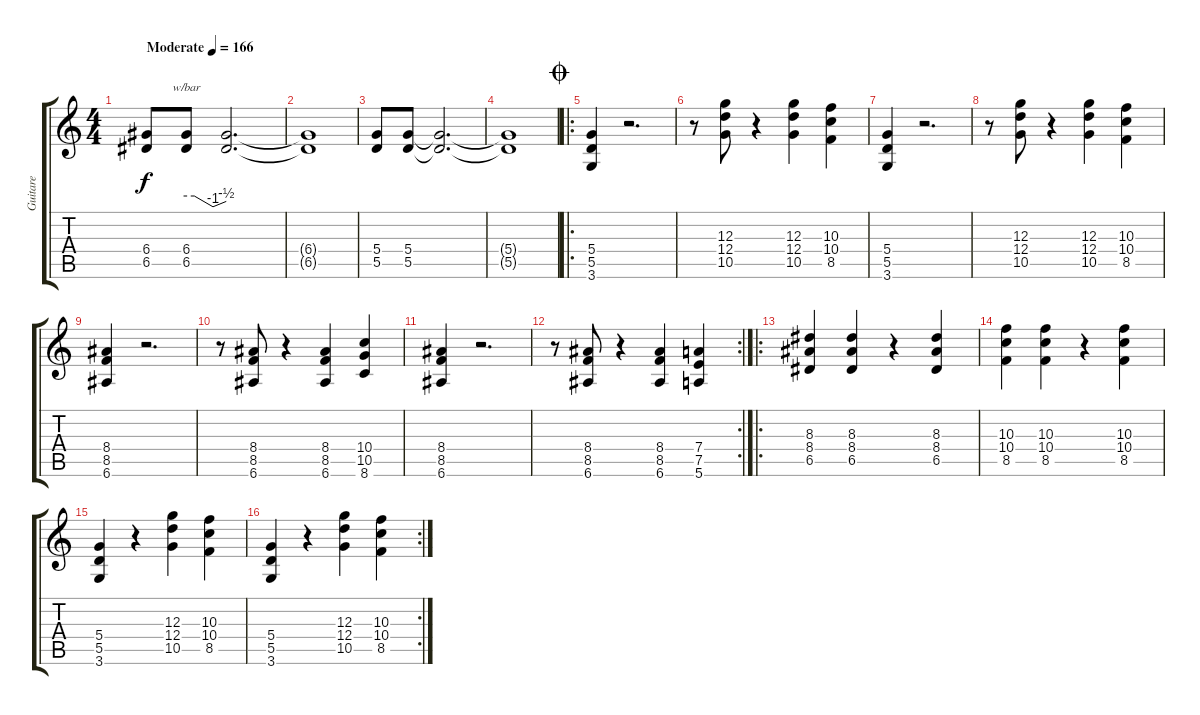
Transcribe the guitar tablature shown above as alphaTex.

\track ("Guitare" "Guitare") {instrument distortionguitar}
\staff {score tabs}
\tuning (E4 B3 G3 D3 A2 E2) {hide}
\ts (4 4)
\tempo (166 "Moderate")
\clef g2
\ks c
(6.4 6.5).8{dy f instrument distortionguitar} (6.4 6.5).8{tbe (custom default 0 0 12 0 40 -4 60 -2)} (6.4{t} 6.5{t}).2{d} |
(6.4{t} 6.5{t}).1 |
(5.4 5.5).8 (5.4 5.5).8 (5.4{t} 5.5{t}).2{d} |
(5.4{t} 5.5{t}).1 |
\ro
\jump coda
(5.4 5.5 3.6).4 r.2{d} |
r.8 (12.3 12.4 10.5).8 r.4 (12.3 12.4 10.5).4 (10.3 10.4 8.5).4 |
(5.4 5.5 3.6).4 r.2{d} |
r.8 (12.3 12.4 10.5).8 r.4 (12.3 12.4 10.5).4 (10.3 10.4 8.5).4 |
(8.4 8.5 6.6).4 r.2{d} |
r.8 (8.4 8.5 6.6).8 r.4 (8.4 8.5 6.6).4 (10.4 10.5 8.6).4 |
(8.4 8.5 6.6).4 r.2{d} |
\rc 2
r.8 (8.4 8.5 6.6).8 r.4 (8.4 8.5 6.6).4 (7.4 7.5 5.6).4 |
\ro
(8.3 8.4 6.5).4 (8.3 8.4 6.5).4 r.4 (8.3 8.4 6.5).4 |
(10.3 10.4 8.5).4 (10.3 10.4 8.5).4 r.4 (10.3 10.4 8.5).4 |
(5.4 5.5 3.6).4 r.4 (12.3 12.4 10.5).4 (10.3 10.4 8.5).4 |
\rc 2
(5.4 5.5 3.6).4 r.4 (12.3 12.4 10.5).4 (10.3 10.4 8.5).4
